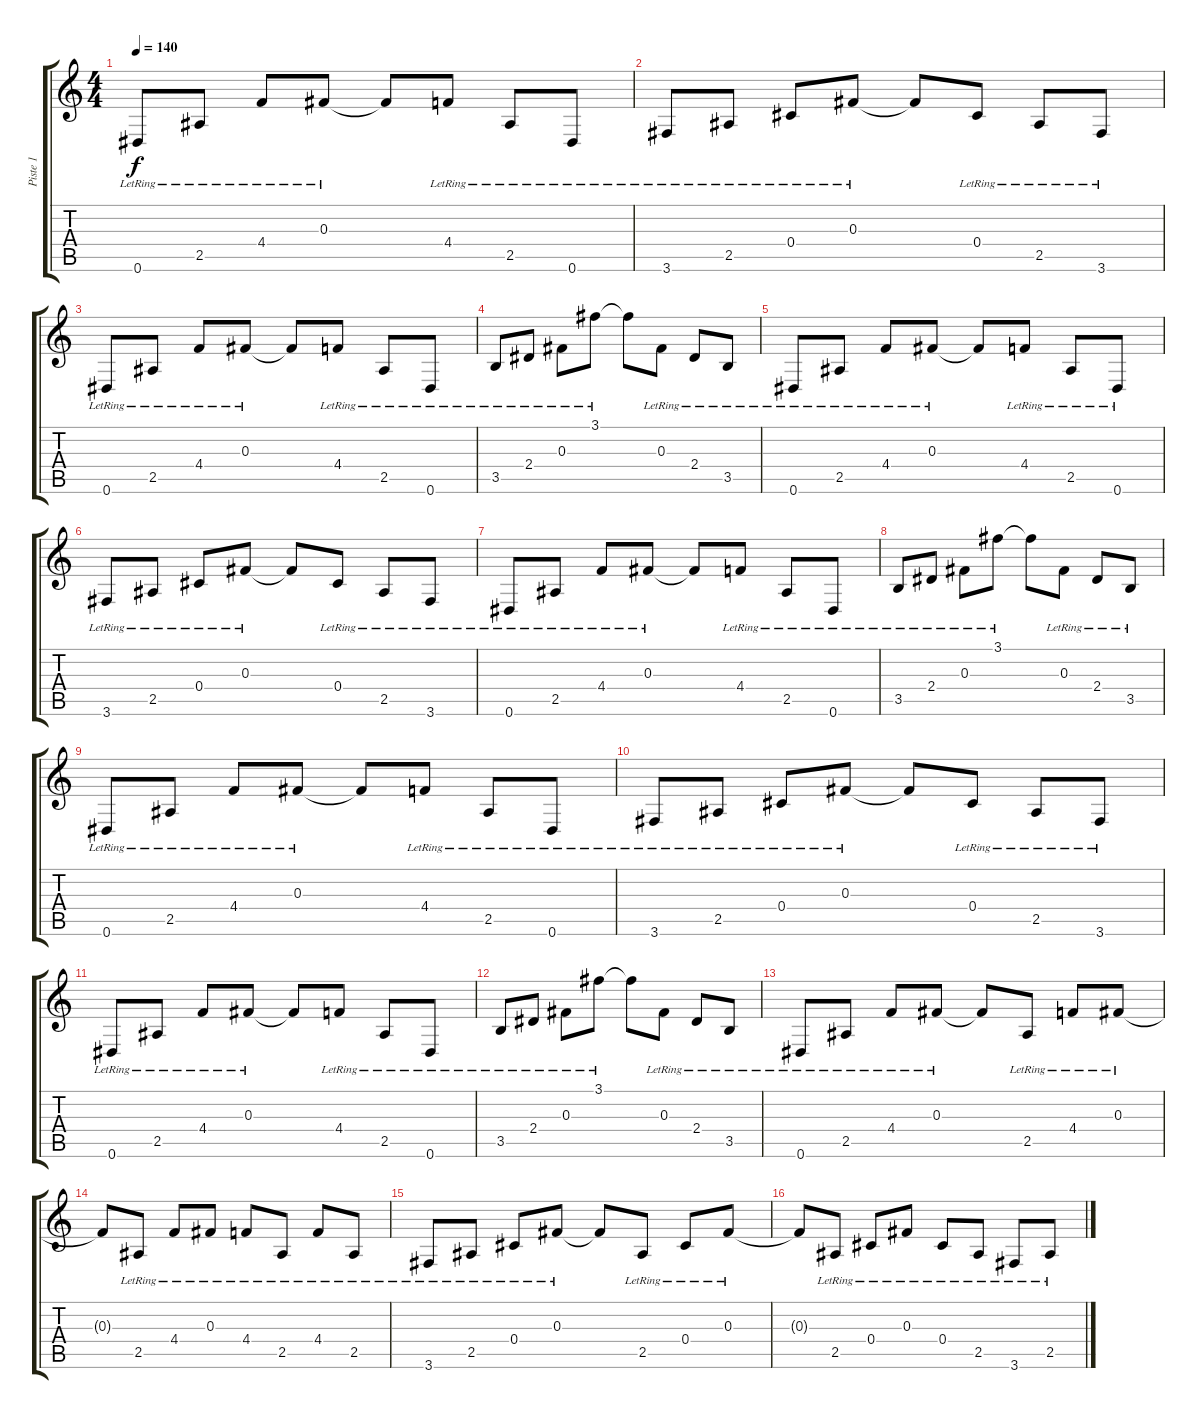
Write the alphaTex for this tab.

\track ("Piste 1" "Piste 1") {instrument acousticguitarnylon}
\staff {score tabs}
\tuning (Eb4 Bb3 Gb3 Db3 Ab2 Eb2) {hide}
\ts (4 4)
\tempo 140
\clef g2
\ks c
0.6{lr}.8{dy f} 2.5{lr}.8 4.4{lr}.8 0.3{lr}.8 0.3{t}.8 4.4{lr}.8 2.5{lr}.8 0.6{lr}.8 |
3.6{lr}.8 2.5{lr}.8 0.4{lr}.8 0.3{lr}.8 0.3{t}.8 0.4{lr}.8 2.5{lr}.8 3.6{lr}.8 |
0.6{lr}.8 2.5{lr}.8 4.4{lr}.8 0.3{lr}.8 0.3{t}.8 4.4{lr}.8 2.5{lr}.8 0.6{lr}.8 |
3.5{lr}.8 2.4{lr}.8 0.3{lr}.8 3.1{lr}.8 3.1{t}.8 0.3{lr}.8 2.4{lr}.8 3.5{lr}.8 |
0.6{lr}.8 2.5{lr}.8 4.4{lr}.8 0.3{lr}.8 0.3{t}.8 4.4{lr}.8 2.5{lr}.8 0.6{lr}.8 |
3.6{lr}.8 2.5{lr}.8 0.4{lr}.8 0.3{lr}.8 0.3{t}.8 0.4{lr}.8 2.5{lr}.8 3.6{lr}.8 |
0.6{lr}.8 2.5{lr}.8 4.4{lr}.8 0.3{lr}.8 0.3{t}.8 4.4{lr}.8 2.5{lr}.8 0.6{lr}.8 |
3.5{lr}.8 2.4{lr}.8 0.3{lr}.8 3.1{lr}.8 3.1{t}.8 0.3{lr}.8 2.4{lr}.8 3.5{lr}.8 |
0.6{lr}.8 2.5{lr}.8 4.4{lr}.8 0.3{lr}.8 0.3{t}.8 4.4{lr}.8 2.5{lr}.8 0.6{lr}.8 |
3.6{lr}.8 2.5{lr}.8 0.4{lr}.8 0.3{lr}.8 0.3{t}.8 0.4{lr}.8 2.5{lr}.8 3.6{lr}.8 |
0.6{lr}.8 2.5{lr}.8 4.4{lr}.8 0.3{lr}.8 0.3{t}.8 4.4{lr}.8 2.5{lr}.8 0.6{lr}.8 |
3.5{lr}.8 2.4{lr}.8 0.3{lr}.8 3.1{lr}.8 3.1{t}.8 0.3{lr}.8 2.4{lr}.8 3.5{lr}.8 |
0.6{lr}.8 2.5{lr}.8 4.4{lr}.8 0.3{lr}.8 0.3{t}.8 2.5{lr}.8 4.4{lr}.8 0.3{lr}.8 |
0.3{t}.8 2.5{lr}.8 4.4{lr}.8 0.3{lr}.8 4.4{lr}.8 2.5{lr}.8 4.4{lr}.8 2.5{lr}.8 |
3.6{lr}.8 2.5{lr}.8 0.4{lr}.8 0.3{lr}.8 0.3{t}.8 2.5{lr}.8 0.4{lr}.8 0.3{lr}.8 |
0.3{t}.8 2.5{lr}.8 0.4{lr}.8 0.3{lr}.8 0.4{lr}.8 2.5{lr}.8 3.6{lr}.8 2.5{lr}.8
